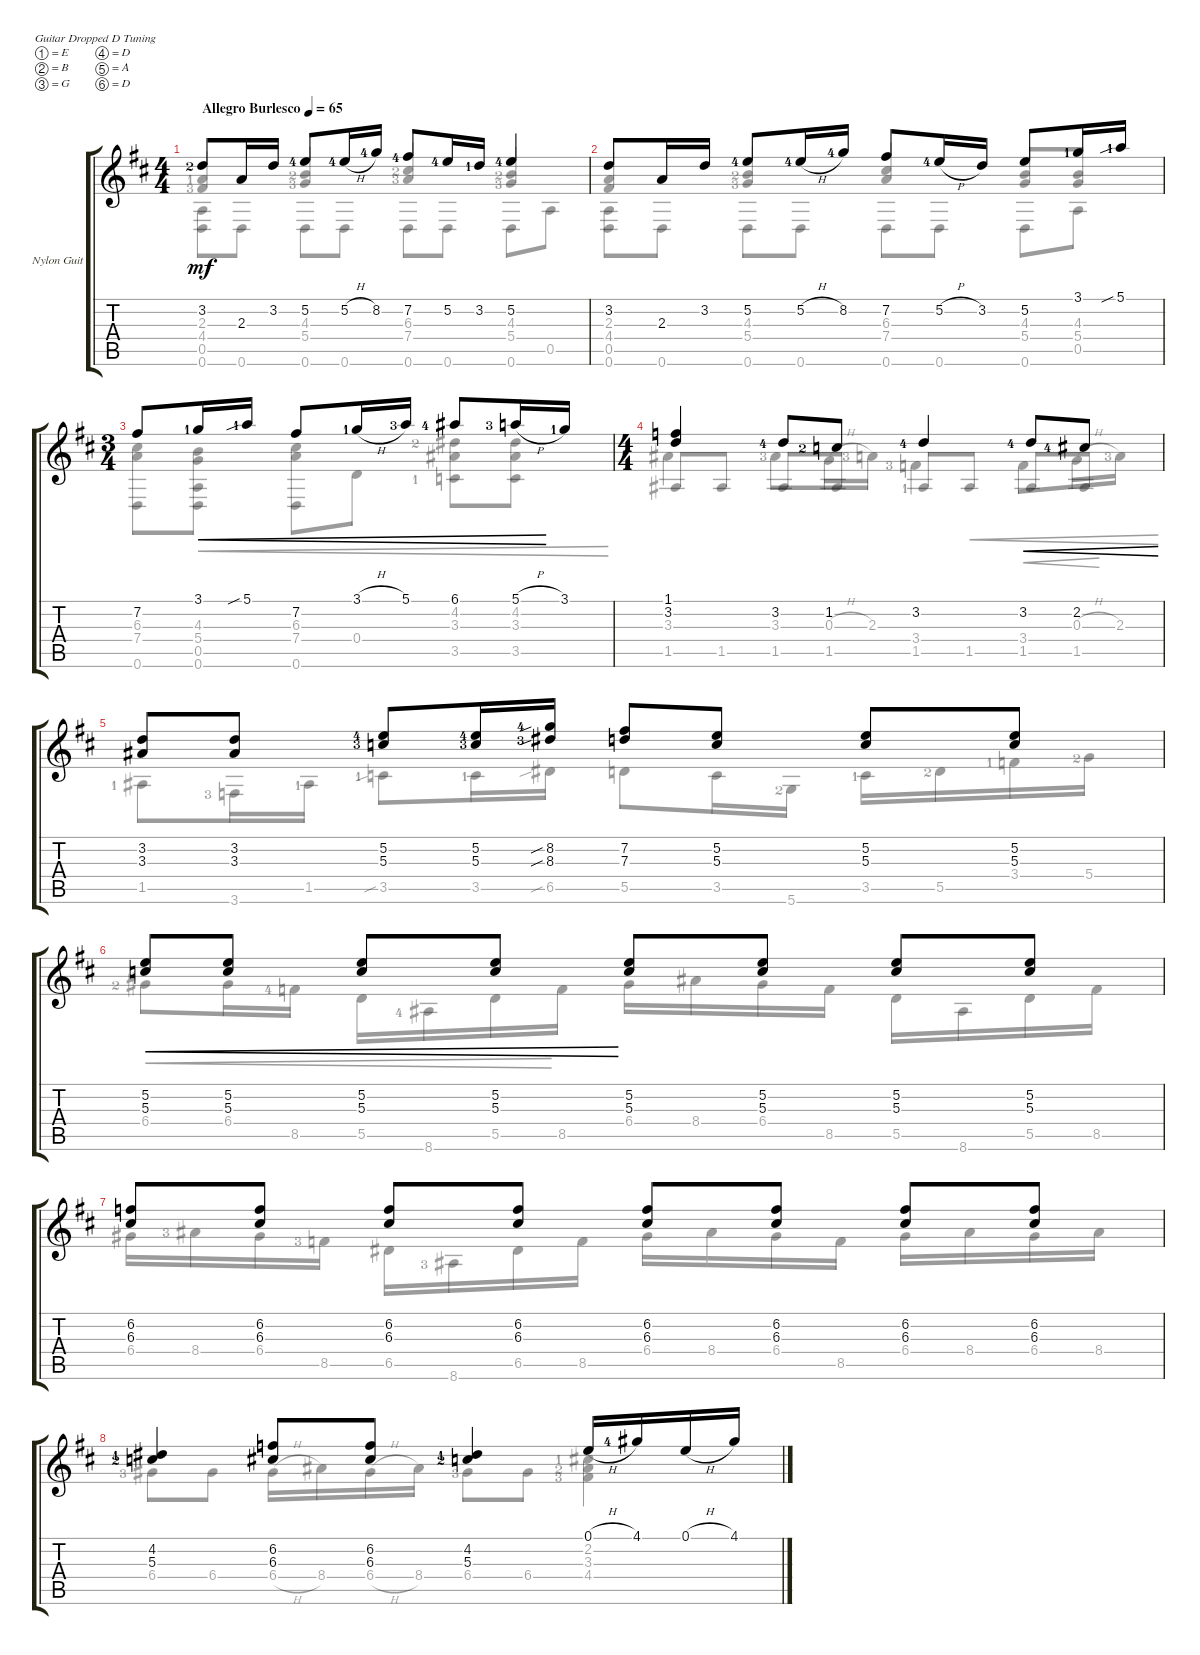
\defaultSystemsLayout 4
\bracketExtendMode groupsimilarinstruments
\firstSystemTrackNameOrientation horizontal
\otherSystemsTrackNameOrientation horizontal
\track ("Nylon Guitar" "Nylon Guit") {instrument acousticguitarsteel}
\staff {score tabs}
\tuning (E4 B3 G3 D3 A2 D2)
\voice
\ts (4 4)
\ac
\tempo (65 "Allegro Burlesco")
\clef g2
\ks bminor
3.2{lf 3}.8{dy mf instrument acousticguitarsteel} 2.3.16 3.2.16 5.2{lf 5}.8 5.2{h lf 5}.16 8.2{lf 5}.16 7.2{lf 5}.8 5.2{lf 5}.16 3.2{lf 2}.16 5.2{lf 5}.4 |
3.2.8 2.3.16 3.2.16 5.2{lf 5}.8 5.2{h lf 5}.16 8.2{lf 5}.16 7.2.8 5.2{h lf 5}.16 3.2.16 5.2.8 3.1{lf 2}.16 5.1{sib lf 2}.16 |
\ts (3 4)
7.2.8 3.1{lf 2}.16{cre} 5.1{sib lf 2}.16{cre} 7.2.8{cre} 3.1{h lf 2}.16{cre} 5.1{lf 4}.16{cre} 6.1{lf 5}.8{cre} 5.1{h lf 4}.16{cre} 3.1{lf 2}.16 |
\ts (4 4)
(1.1 3.2).4 3.2{lf 5}.8 1.2{lf 3}.8 3.2{lf 5}.4 3.2{lf 5}.8{cre} 2.2{lf 5}.8{cre} |
(3.2 3.3).8 (3.3 3.2).8 (5.2{lf 5} 5.3{lf 4}).8 (5.3{lf 4} 5.2{lf 5}).16 (8.2{sib lf 5} 8.3{sib lf 4}).16 (7.2 7.3).8 (5.2 5.3).8 (5.2 5.3).8 (5.2 5.3).8 |
(5.2 5.3).8{cre} (5.3 5.2).8{cre} (5.2 5.3).8{cre} (5.3 5.2).8{cre} (5.2 5.3).8 (5.3 5.2).8 (5.2 5.3).8 (5.3 5.2).8 |
(6.2 6.3).8 (6.3 6.2).8 (6.2 6.3).8 (6.3 6.2).8 (6.2 6.3).8 (6.3 6.2).8 (6.2 6.3).8 (6.3 6.2).8 |
(4.2{lf 2} 5.3{lf 3}).4 (6.2 6.3).8 (6.3 6.2).8 (4.2{lf 2} 5.3{lf 3}).4 0.1{h}.16 4.1{lf 5}.16 0.1{h}.16 4.1.16
\voice
\clef g2
\ottava regular
\simile none
\ks bminor
(2.3{lf 2} 4.4{lf 4}).4{dy mf beam invert} (4.3{lf 3} 5.4{lf 4}).4{beam invert} (6.3{lf 3} 7.4{lf 4}).4{beam invert} (5.4{lf 4} 4.3{lf 3}).4{beam invert} |
(2.3 4.4).4{beam invert} (4.3{lf 3} 5.4{lf 4}).4{beam invert} (6.3 7.4).4{beam invert} (5.4 4.3).8{beam invert} (4.3 5.4).8 |
(6.3 7.4 0.6).8 (5.4 4.3 0.6 0.5).8{cre} (6.3 7.4 0.6).8{cre} 0.4.8{cre} (4.2{lf 3} 3.3 3.5{lf 2}).8{cre} (3.3 4.2 3.5).8{cre} |
1.5.8{beam invert} 1.5.8 1.5.8{beam invert} 1.5.8 1.5{lf 2}.8{beam invert} 1.5.8{cre} 1.5.8{cre beam invert} 1.5.8{cre} |
1.5{lf 2}.8 3.6{lf 4}.16 1.5{lf 2}.16 3.5{sib lf 2}.8 3.5{lf 2}.16 6.5{sib}.16 5.5.8 3.5.16 5.6{lf 3}.16 3.5{lf 2}.16 5.5{lf 3}.16 3.4{lf 2}.16 5.4{lf 3}.16 |
6.4{lf 3}.8{cre} 6.4.16{cre} 8.5{lf 5}.16{cre} 5.5.16{cre} 8.6{lf 5}.16{cre} 5.5.16{cre} 8.5.16 6.4.16 8.4.16 6.4.16 8.5.16 5.5.16 8.6.16 5.5.16 8.5.16 |
6.4.16 8.4{lf 4}.16 6.4.16 8.5{lf 4}.16 6.5.16 8.6{lf 4}.16 6.5.16 8.5.16 6.4.16 8.4.16 6.4.16 8.5.16 6.4.16 8.4.16 6.4.16 8.4.16 |
6.4{lf 4}.8 6.4.8 6.4{h}.16 8.4.16 6.4{h}.16 8.4.16 6.4{lf 4}.8 6.4.8 (2.2{lf 2} 3.3{lf 3} 4.4{lf 4}).4
\voice
\clef g2
\ottava regular
\simile none
\ks bminor
(0.5 0.6).8{dy mf} 0.6.8 0.6.8 0.6.8 0.6.8 0.6.8 0.6.8 0.5.8 |
(0.5 0.6).8 0.6.8 0.6.8 0.6.8 0.6.8 0.6.8 0.6.8 0.5.8 |
|
3.3.4 3.3{lf 4}.8 0.3{h}.16 2.3{lf 4}.16 3.4{lf 4}.4 3.4.8{cre} 0.3{h}.16{cre} 2.3{lf 4}.16 |
|
|
|
